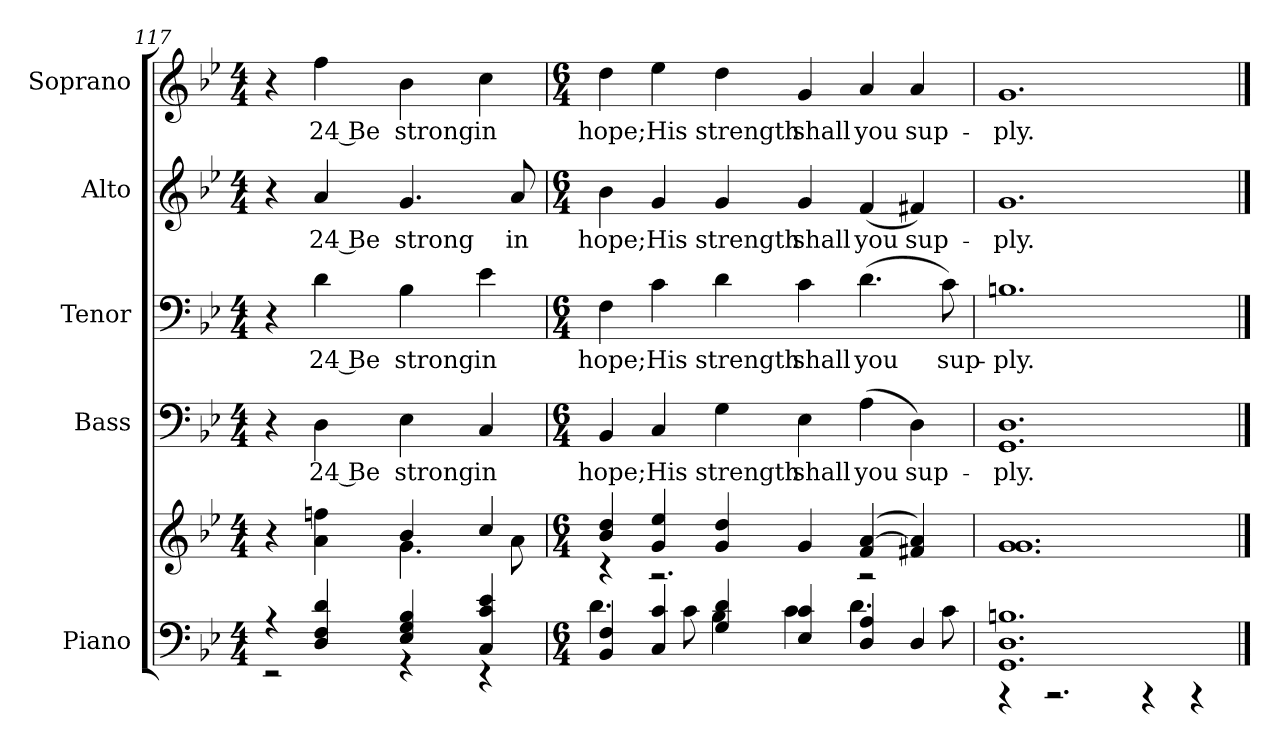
**kern	**kern	**kern	**text	**kern	**text	**kern	**text	**kern	**text
*part5	*part5	*part4	*part4	*part3	*part3	*part2	*part2	*part1	*part1
*staff6	*staff5	*staff4	*staff4	*staff3	*staff3	*staff2	*staff2	*staff1	*staff1
*I"Piano	*	*I"Bass	*	*I"Tenor	*	*I"Alto	*	*I"Soprano	*
*I'Pno.	*	*I'B.	*	*I'T.	*	*I'A.	*	*I'S.	*
*clefF4	*clefG2	*clefF4	*	*clefF4	*	*clefG2	*	*clefG2	*
*k[b-e-]	*k[b-e-]	*k[b-e-]	*	*k[b-e-]	*	*k[b-e-]	*	*k[b-e-]	*
*B-:	*B-:	*B-:	*	*B-:	*	*B-:	*	*B-:	*
*M4/4	*M4/4	*M4/4	*	*M4/4	*	*M4/4	*	*M4/4	*
=117	=117	=117	=117	=117	=117	=117	=117	=117	=117
*^	*^	*	*	*	*	*	*	*	*
4r	2r	4r	2ryy	4r	.	4r	.	4r	.	4r	.
!	!	!	!	!	!LO:LY:b:color=#000000	!	!	!	!	!	!
!	!	!	!	!	!	!	!LO:LY:b:color=#000000	!	!	!	!
!	!	!	!	!	!	!	!	!	!LO:LY:b:color=#000000	!	!
!	!	!	!	!	!	!	!	!	!	!	!LO:LY:b:color=#000000
4Di/ 4Fi 4di	.	4ai\ 4ffni	.	4Di\	24 Be	4di\	24 Be	4ai/	24 Be	4ffi\	24 Be
!	!	!	!	!	!LO:LY:b:color=#000000	!	!	!	!	!	!
!	!	!	!	!	!	!	!LO:LY:b:color=#000000	!	!	!	!
!	!	!	!	!	!	!	!	!	!LO:LY:b:color=#000000	!	!
!	!	!	!	!	!	!	!	!	!	!	!LO:LY:b:color=#000000
4E-i/ 4Gi 4B-i	4r	4b-i/	4.gi\	4E-i\	strong	4B-i\	strong	4.gi/	strong	4b-i\	strong
!	!	!	!	!	!LO:LY:b:color=#000000	!	!	!	!	!	!
!	!	!	!	!	!	!	!LO:LY:b:color=#000000	!	!	!	!
!	!	!	!	!	!	!	!	!	!	!	!LO:LY:b:color=#000000
4Ci/ 4ci 4e-i	4r	4cci/	.	4Ci/	in	4e-i\	in	.	.	4cci\	in
!	!	!	!	!	!	!	!	!	!LO:LY:b:color=#000000	!	!
.	.	.	8ai\	.	.	.	.	8ai/	in	.	.
!!LO:PB:g=z
=118	=118	=118	=118	=118	=118	=118	=118	=118	=118	=118	=118
*M6/4	*	*M6/4	*	*M6/4	*	*M6/4	*	*M6/4	*	*M6/4	*
!	!	!	!	!	!LO:LY:b:color=#000000	!	!	!	!	!	!
!	!	!	!	!	!	!	!LO:LY:b:color=#000000	!	!	!	!
!	!	!	!	!	!	!	!	!	!LO:LY:b:color=#000000	!	!
!	!	!	!	!	!	!	!	!	!	!	!LO:LY:b:color=#000000
4BB-i/ 4Fi	4.di\	4b-i/ 4ddi	4r	4BB-i/	hope;	4Fi\	hope;	4b-i\	hope;	4ddi\	hope;
!	!	!	!	!	!LO:LY:b:color=#000000	!	!	!	!	!	!
!	!	!	!	!	!	!	!LO:LY:b:color=#000000	!	!	!	!
!	!	!	!	!	!	!	!	!	!LO:LY:b:color=#000000	!	!
!	!	!	!	!	!	!	!	!	!	!	!LO:LY:b:color=#000000
4Ci/ 4ci	.	4gi/ 4ee-i	2.r	4Ci/	His	4ci\	His	4gi/	His	4ee-i\	His
.	8ci\	.	.	.	.	.	.	.	.	.	.
!	!	!	!	!	!LO:LY:b:color=#000000	!	!	!	!	!	!
!	!	!	!	!	!	!	!LO:LY:b:color=#000000	!	!	!	!
!	!	!	!	!	!	!	!	!	!LO:LY:b:color=#000000	!	!
!	!	!	!	!	!	!	!	!	!	!	!LO:LY:b:color=#000000
4Gi/ 4di	4B-i\	4gi/ 4ddi	.	4Gi\	strength	4di\	strength	4gi/	strength	4ddi\	strength
!	!	!	!	!	!LO:LY:b:color=#000000	!	!	!	!	!	!
!	!	!	!	!	!	!	!LO:LY:b:color=#000000	!	!	!	!
!	!	!	!	!	!	!	!	!	!LO:LY:b:color=#000000	!	!
!	!	!	!	!	!	!	!	!	!	!	!LO:LY:b:color=#000000
4E-i/ 4ci	4ci\	4gi/	.	4E-i\	shall	4ci\	shall	4gi/	shall	4gi/	shall
!	!	!	!	!	!LO:LY:b:color=#000000	!	!	!	!	!	!
!	!	!	!	!	!	!	!LO:LY:b:color=#000000	!	!	!	!
!	!	!	!	!	!	!	!	!	!LO:LY:b:color=#000000	!	!
!	!	!	!	!	!	!	!	!	!	!	!LO:LY:b:color=#000000
4Di/ 4Ai	4.di\	(4fi/ [>4ai	2r	(4Ai\	you	(4.di\	you	(4fi/	you	4ai/	you
!	!	!	!	!	!LO:LY:b:color=#000000	!	!	!	!	!	!
!	!	!	!	!	!	!	!	!	!LO:LY:b:color=#000000	!	!
!	!	!	!	!	!	!	!	!	!	!	!LO:LY:b:color=#000000
4Di/	.	4f#Xi/ 4ai])	.	4Di\)	sup-	.	.	4f#Xi/)	sup-	4ai/	sup-
!	!	!	!	!	!	!	!LO:LY:b:color=#000000	!	!	!	!
.	8ci\	.	.	.	.	8ci\)	sup-	.	.	.	.
*	*	*v	*v	*	*	*	*	*	*	*	*
=119	=119	=119	=119	=119	=119	=119	=119	=119	=119	=119
!	!	!	!	!LO:LY:b:color=#000000	!	!	!	!	!	!
!	!	!	!	!	!	!LO:LY:b:color=#000000	!	!	!	!
!	!	!	!	!	!	!	!	!LO:LY:b:color=#000000	!	!
!	!	!	!	!	!	!	!	!	!	!LO:LY:b:color=#000000
1.GGi 1.Di 1.Bni	4r	1.gi 1.gi	1.GGi 1.Di	-ply.	1.Bni	-ply.	1.gi	-ply.	1.gi	-ply.
.	2.r	.	.	.	.	.	.	.	.	.
.	4r	.	.	.	.	.	.	.	.	.
.	4r	.	.	.	.	.	.	.	.	.
*v	*v	*	*	*	*	*	*	*	*	*
==	==	==	==	==	==	==	==	==	==
*-	*-	*-	*-	*-	*-	*-	*-	*-	*-
